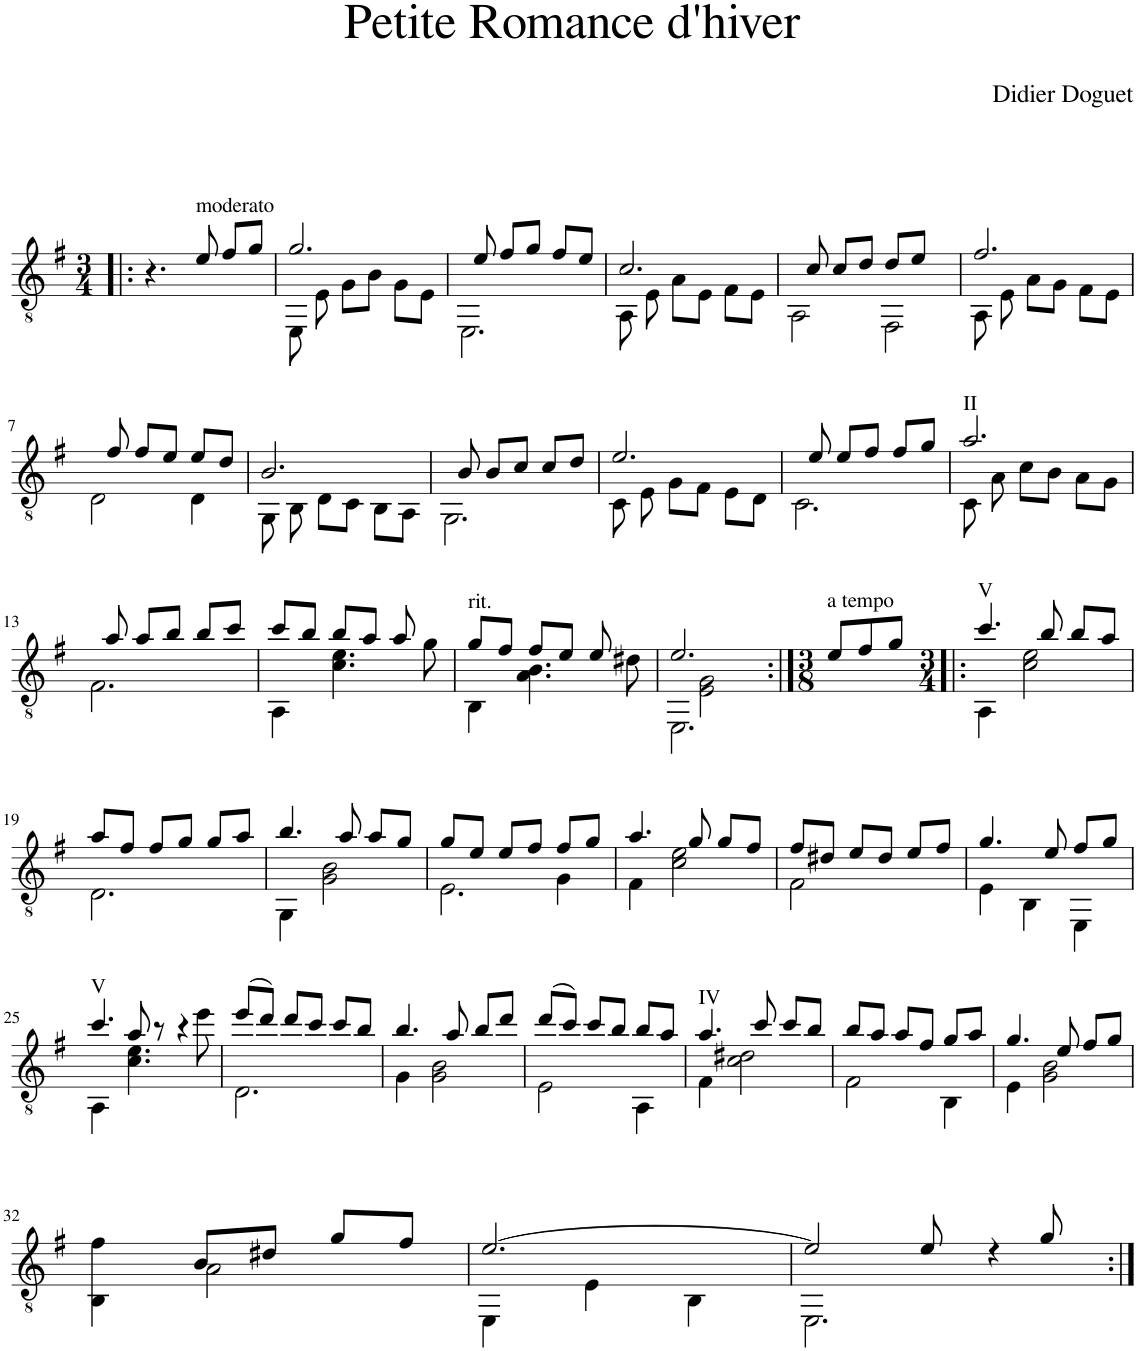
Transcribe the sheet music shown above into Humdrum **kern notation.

**kern
*part1
*staff1
*I"Guitar Standard
*clefGv2
*k[f#]
*M3/4
=1!|:
4.r
!LO:TX:a:t=moderato
8e/
8f#/L
8g/J
=2
*^
2.g/	8EE\
.	8E\
.	8G\L
.	8B\J
.	8G\L
.	8E\J
=3	=3
8ryy	2.EE\
8e/	.
8f#/L	.
8g/J	.
8f#/L	.
8e/J	.
=4	=4
2.c/	8AA\
.	8E\
.	8A\L
.	8E\J
.	8F#\L
.	8E\J
=5	=5
8ryy	2AA\
8c/	.
8c/L	.
8d/J	.
8d/L	[4FF#\
8e/J	.
4ryy	4ryy
=6	=6
2.f#/	8AA\
.	4FF#\]
.	8E\
.	8A\L
.	8G\J
4ryy	8F#\L
.	8E\J
!!LO:LB:g=z	!!
=7	=7
8ryy	2D\
8f#/	.
8f#/L	.
8e/J	.
8e/L	4D\
8d/J	.
=8	=8
2.B/	8GG\
.	8BB\
.	8D\L
.	8C\J
.	8BB\L
.	8AA\J
=9	=9
8ryy	2.GG\
8B/	.
8B/L	.
8c/J	.
8c/L	.
8d/J	.
=10	=10
2.e/	8C\
.	8E\
.	8G\L
.	8F#\J
.	8E\L
.	8D\J
=11	=11
8ryy	2.C\
8e/	.
8e/L	.
8f#/J	.
8f#/L	.
8g/J	.
=12	=12
!LO:TX:a:t=II	!
2.a/	8C\
.	8A\
.	8c\L
.	8B\J
.	8A\L
.	8G\J
!!LO:LB:g=z	!!
=13	=13
8ryy	2.F#\
8a/	.
8a/L	.
8b/J	.
8b/L	.
8cc/J	.
=14	=14
8cc/L	4AA\
8b/J	.
8b/L	4.c\ 4.e\
8a/J	.
8a/	.
8g\	8ryy
=15	=15
!LO:TX:a:t=rit.	!
8g/L	4BB\
8f#/J	.
8f#/L	4.A\ 4.B\
8e/J	.
8e/	.
8d#X\	8ryy
=16	=16
2.e/	2.EE\
2ryy	2E\ 2G\
*v	*v
=17:|!
*M3/8
*^
!LO:TX:a:t=a tempo	!
*v	*v
8e/L
8f#/
8g/J
=18!|:
*M3/4
*^
!LO:TX:a:t=V	!
4.cc/	4AA\
.	2c\ 2e\
8b/	.
8b/L	.
8a/J	.
!!LO:LB:g=z	!!
=19	=19
8a/L	2.D\
8f#/J	.
8f#/L	.
8g/J	.
8g/L	.
8a/J	.
=20	=20
4.b/	4GG\
.	2G\ 2B\
8a/	.
8a/L	.
8g/J	.
=21	=21
8g/L	2.E\
8e/J	.
8e/L	.
8f#/J	.
8f#/L	.
8g/J	.
4ryy	4G\
=22	=22
4.a/	4F#\
.	2c\ 2e\
8g/	.
8g/L	.
8f#/J	.
=23	=23
8f#/L	2F#\
8d#X/J	.
8e/L	.
8d#/J	.
8e/L	4ryy
8f#/J	.
=24	=24
4.g/	4E\
.	4BB\
8e/	.
8f#/L	4EE\
8g/J	.
!!LO:LB:g=z	!!
=25	=25
!LO:TX:a:t=V	!
4.cc/	4AA\
.	4.c\ 4.e\
8a/	.
8r	.
4r	4.ryy
8ee\	.
=26	=26
(8ee/L	2.D\
8dd/J)	.
8dd/L	.
8cc/J	.
8cc/L	.
8b/J	.
=27	=27
4.b/	4G\
.	2G\ 2B\
8a/	.
8b/L	.
8dd/J	.
=28	=28
(8dd/L	2E\
8cc/J)	.
8cc/L	.
8b/J	.
8b/L	4AA\
8a/J	.
=29	=29
!LO:TX:a:t=IV	!
4.a/	4F#\
.	2c\ 2d#X\
8cc/	.
8cc/L	.
8b/J	.
=30	=30
8b/L	2F#\
8a/J	.
8a/L	.
8f#/J	.
8g/L	4BB\
8a/J	.
=31	=31
4.g/	4E\
.	2G\ 2B\
8e/	.
8f#/L	.
8g/J	.
!!LO:LB:g=z	!!
=32	=32
4ryy	4BB\ 4f#\
8B/L	2A\
8d#X/J	.
8g/L	.
8f#/J	.
=33	=33
[2.e/	4EE\
.	4E\
.	4BB\
=34	=34
2e/]	2.EE\
8e/	.
4r	.
.	4ryy
8g/	.
*v	*v
=:|!
*-
